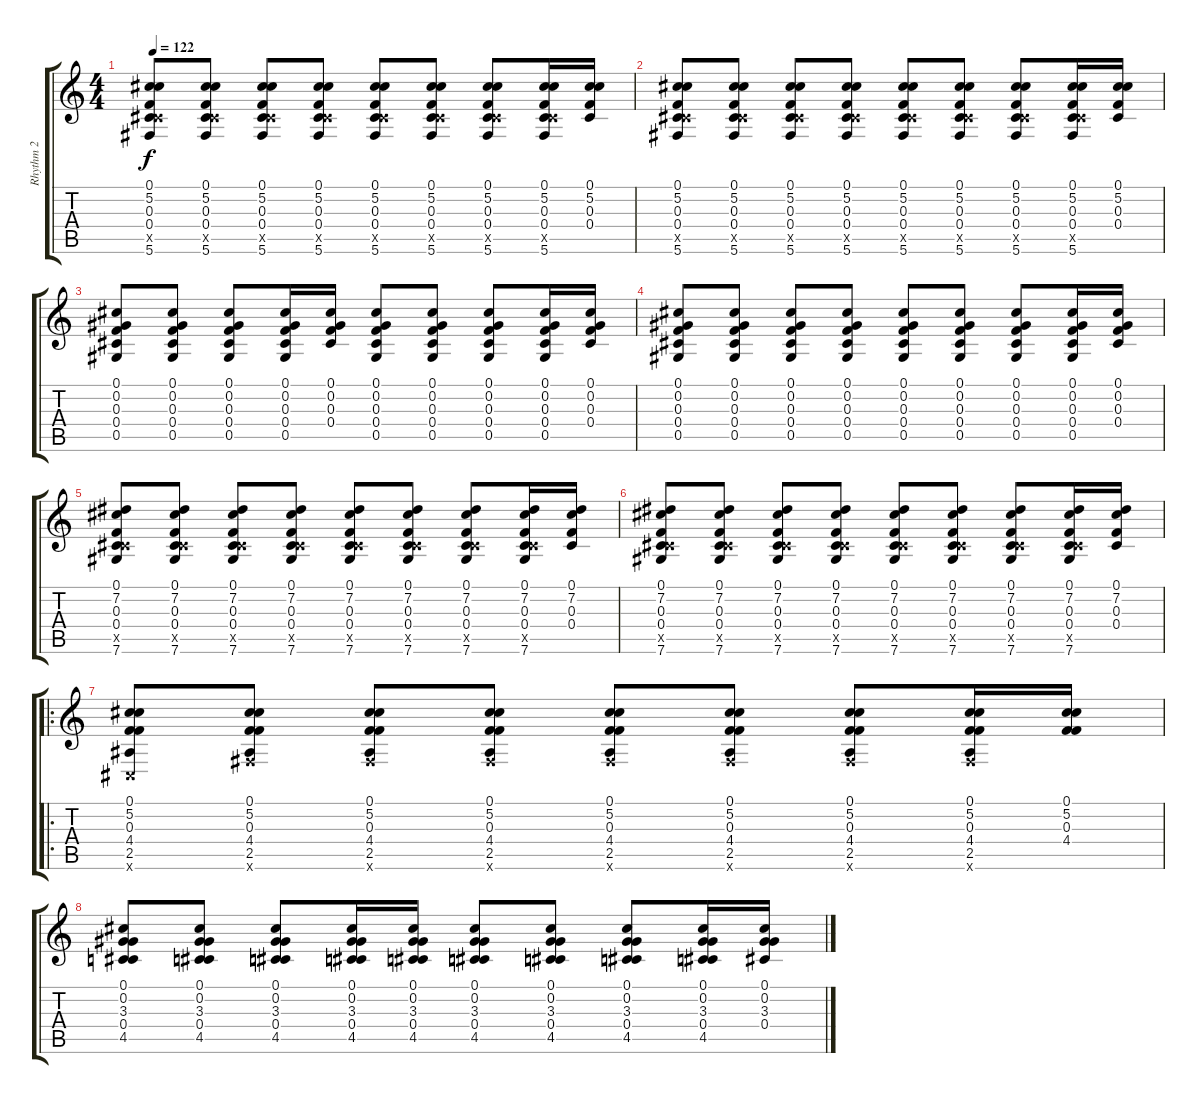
\track ("Rhythm 2" "Rhythm 2") {instrument acousticguitarsteel}
\staff {score tabs}
\tuning (Db4 Ab3 F3 Db3 Ab2 Db2) {hide}
\ts (4 4)
\tempo 122
\clef g2
\ks c
(0.1 5.2 0.3 0.4 5.5{x} 5.6).8{dy f} (0.1 5.2 0.3 0.4 5.5{x} 5.6).8 (0.1 5.2 0.3 0.4 5.5{x} 5.6).8 (0.1 5.2 0.3 0.4 5.5{x} 5.6).8 (0.1 5.2 0.3 0.4 5.5{x} 5.6).8 (0.1 5.2 0.3 0.4 5.5{x} 5.6).8 (0.1 5.2 0.3 0.4 5.5{x} 5.6).8 (0.1 5.2 0.3 0.4 5.5{x} 5.6).16 (0.1 5.2 0.3 0.4).16 |
(0.1 5.2 0.3 0.4 5.5{x} 5.6).8 (0.1 5.2 0.3 0.4 5.5{x} 5.6).8 (0.1 5.2 0.3 0.4 5.5{x} 5.6).8 (0.1 5.2 0.3 0.4 5.5{x} 5.6).8 (0.1 5.2 0.3 0.4 5.5{x} 5.6).8 (0.1 5.2 0.3 0.4 5.5{x} 5.6).8 (0.1 5.2 0.3 0.4 5.5{x} 5.6).8 (0.1 5.2 0.3 0.4 5.5{x} 5.6).16 (0.1 5.2 0.3 0.4).16 |
(0.1 0.2 0.3 0.4 0.5).8 (0.1 0.2 0.3 0.4 0.5).8 (0.1 0.2 0.3 0.4 0.5).8 (0.1 0.2 0.3 0.4 0.5).16 (0.1 0.2 0.3 0.4).16 (0.1 0.2 0.3 0.4 0.5).8 (0.1 0.2 0.3 0.4 0.5).8 (0.1 0.2 0.3 0.4 0.5).8 (0.1 0.2 0.3 0.4 0.5).16 (0.1 0.2 0.3 0.4).16 |
(0.1 0.2 0.3 0.4 0.5).8 (0.1 0.2 0.3 0.4 0.5).8 (0.1 0.2 0.3 0.4 0.5).8 (0.1 0.2 0.3 0.4 0.5).8 (0.1 0.2 0.3 0.4 0.5).8 (0.1 0.2 0.3 0.4 0.5).8 (0.1 0.2 0.3 0.4 0.5).8 (0.1 0.2 0.3 0.4 0.5).16 (0.1 0.2 0.3 0.4).16 |
(0.1 7.2 0.3 0.4 5.5{x} 7.6).8 (0.1 7.2 0.3 0.4 5.5{x} 7.6).8 (0.1 7.2 0.3 0.4 5.5{x} 7.6).8 (0.1 7.2 0.3 0.4 5.5{x} 7.6).8 (0.1 7.2 0.3 0.4 5.5{x} 7.6).8 (0.1 7.2 0.3 0.4 5.5{x} 7.6).8 (0.1 7.2 0.3 0.4 5.5{x} 7.6).8 (0.1 7.2 0.3 0.4 5.5{x} 7.6).16 (0.1 7.2 0.3 0.4).16 |
(0.1 7.2 0.3 0.4 5.5{x} 7.6).8 (0.1 7.2 0.3 0.4 5.5{x} 7.6).8 (0.1 7.2 0.3 0.4 5.5{x} 7.6).8 (0.1 7.2 0.3 0.4 5.5{x} 7.6).8 (0.1 7.2 0.3 0.4 5.5{x} 7.6).8 (0.1 7.2 0.3 0.4 5.5{x} 7.6).8 (0.1 7.2 0.3 0.4 5.5{x} 7.6).8 (0.1 7.2 0.3 0.4 5.5{x} 7.6).16 (0.1 7.2 0.3 0.4).16 |
\ro
(0.1 5.2 0.3 4.4 2.5 0.6{x}).8 (0.1 5.2 0.3 4.4 2.5 5.6{x}).8 (0.1 5.2 0.3 4.4 2.5 5.6{x}).8 (0.1 5.2 0.3 4.4 2.5 5.6{x}).8 (0.1 5.2 0.3 4.4 2.5 5.6{x}).8 (0.1 5.2 0.3 4.4 2.5 5.6{x}).8 (0.1 5.2 0.3 4.4 2.5 5.6{x}).8 (0.1 5.2 0.3 4.4 2.5 5.6{x}).16 (0.1 5.2 0.3 4.4).16 |
(0.1 0.2 3.3 0.4 4.5).8 (0.1 0.2 3.3 0.4 4.5).8 (0.1 0.2 3.3 0.4 4.5).8 (0.1 0.2 3.3 0.4 4.5).16 (0.1 0.2 3.3 0.4 4.5).16 (0.1 0.2 3.3 0.4 4.5).8 (0.1 0.2 3.3 0.4 4.5).8 (0.1 0.2 3.3 0.4 4.5).8 (0.1 0.2 3.3 0.4 4.5).16 (0.1 0.2 3.3 0.4).16
